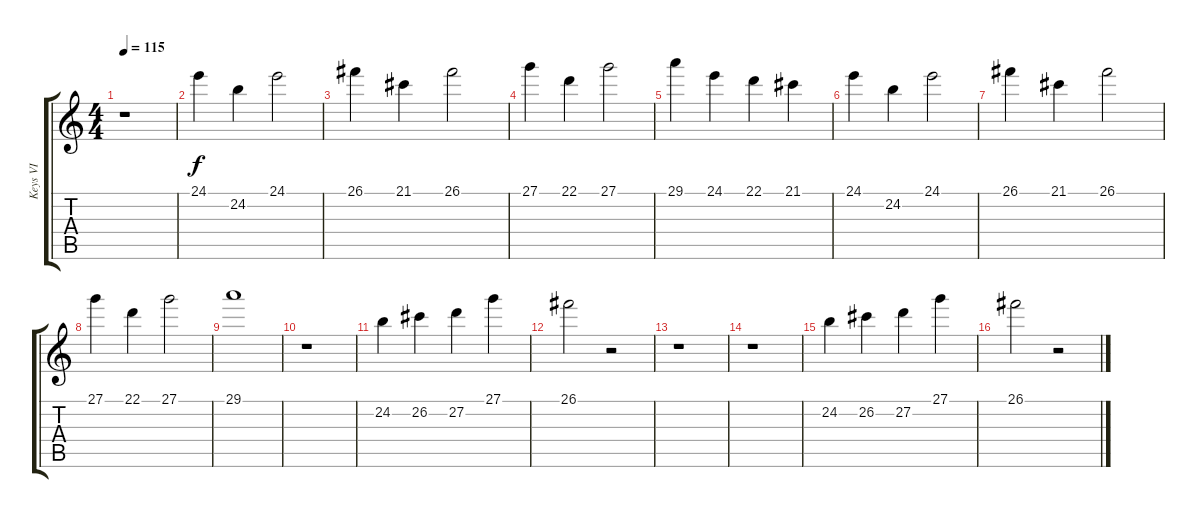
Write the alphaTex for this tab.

\track ("Keys VI" "Keys VI") {instrument fx4atmosphere}
\staff {score tabs}
\tuning (E4 B3 G3 D3 A2 E2) {hide}
\ts (4 4)
\tempo 115
\clef g2
\ks c
r.1{dy f} |
24.1.4{instrument fx4atmosphere} 24.2.4 24.1.2 |
26.1.4 21.1.4 26.1.2 |
27.1.4 22.1.4 27.1.2 |
29.1.4 24.1.4 22.1.4 21.1.4 |
24.1.4{instrument fx4atmosphere} 24.2.4 24.1.2 |
26.1.4 21.1.4 26.1.2 |
27.1.4 22.1.4 27.1.2 |
29.1.1 |
r.1 |
24.2.4 26.2.4 27.2.4 27.1.4 |
26.1.2 r.2 |
r.1 |
r.1 |
24.2.4 26.2.4 27.2.4 27.1.4 |
26.1.2 r.2
